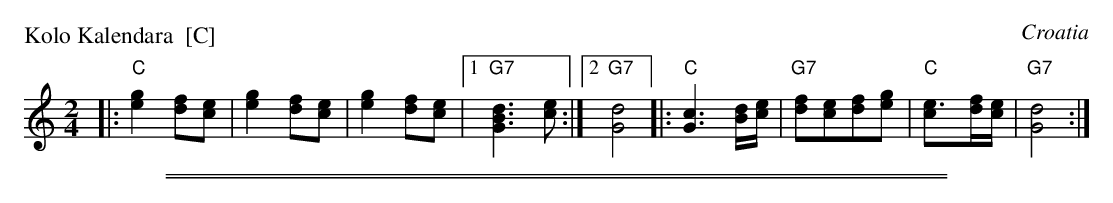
X:1
P: Kolo Kalendara  [C]
O: Croatia
M: 2/4
L: 1/8
K: C
|: "C"[g2e2][fd][ec] | [g2e2][fd][ec] | [g2e2][fd][ec] |1 "G7"[d3B3G3][ec] :|2 "G7"[d4G4] \
|: "C"[c3G3][d/B/][e/c/] | "G7"[fd][ec][fd][ge] | "C"[e3c][f/d/][e/c/] | "G7"[d4G4] :|
